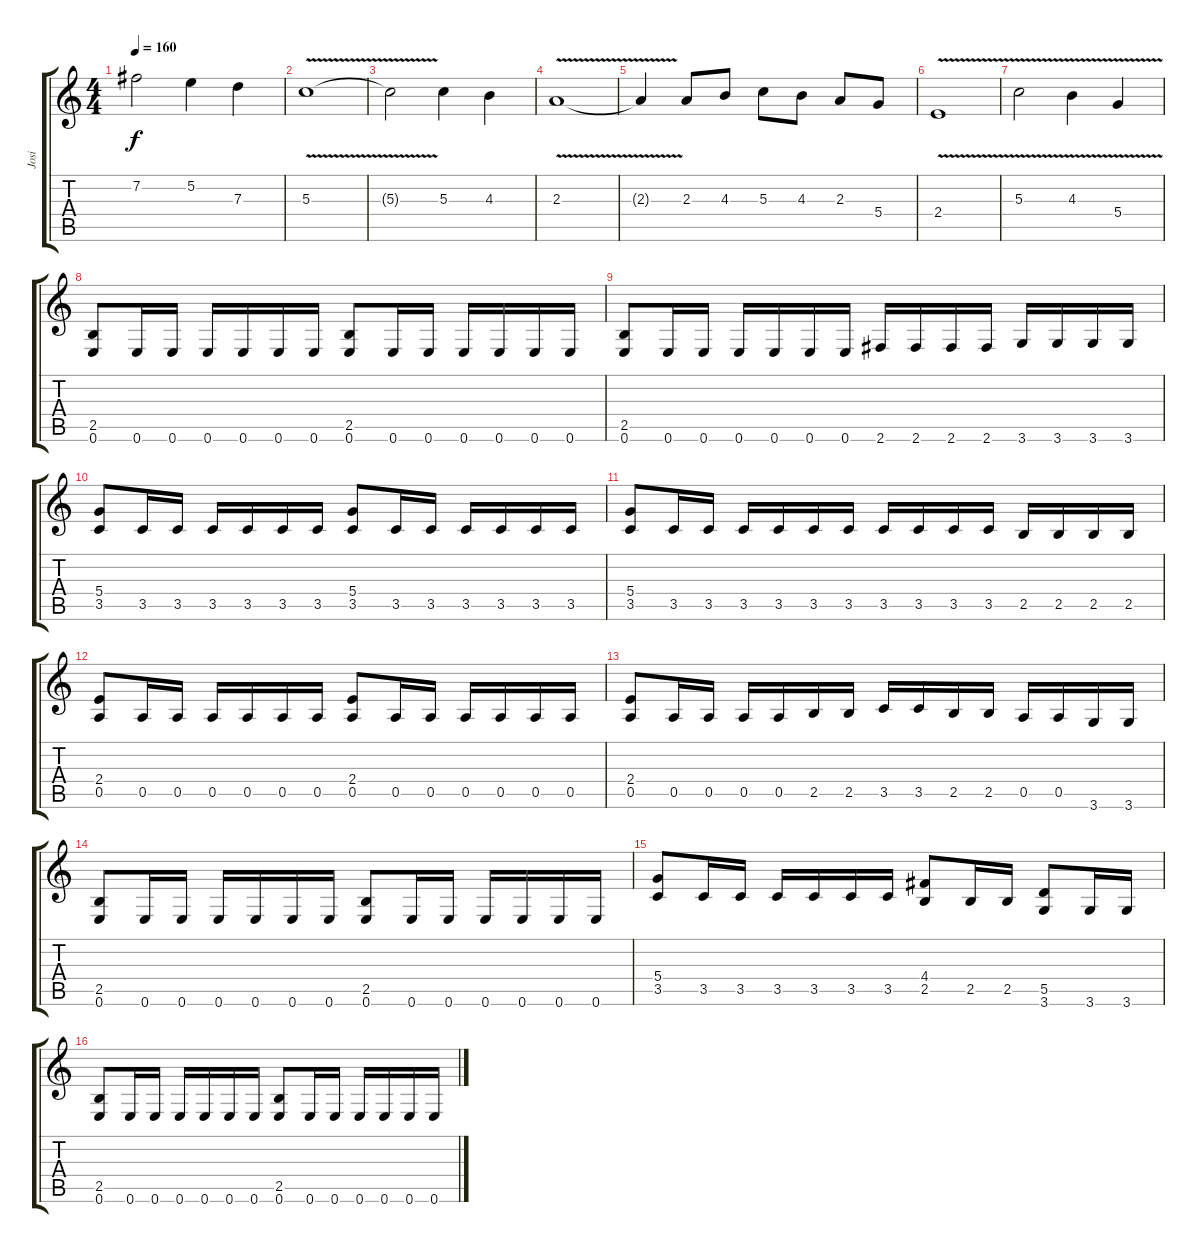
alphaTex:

\track ("Josi" "Josi") {instrument overdrivenguitar}
\staff {score tabs}
\tuning (E4 B3 G3 D3 A2 E2) {hide}
\ts (4 4)
\tempo 160
\clef g2
\ks c
7.2{t}.2{dy f} 5.2.4 7.3.4 |
5.3{v}.1 |
5.3{t}.2 5.3.4 4.3.4 |
2.3{v}.1 |
2.3{t}.4 2.3.8 4.3.8 5.3.8 4.3.8 2.3.8 5.4.8 |
2.4{v}.1 |
5.3{v}.2 4.3{v}.4 5.4{v}.4 |
(2.5 0.6).8 0.6.16 0.6.16 0.6.16 0.6.16 0.6.16 0.6.16 (2.5 0.6).8 0.6.16 0.6.16 0.6.16 0.6.16 0.6.16 0.6.16 |
(2.5 0.6).8 0.6.16 0.6.16 0.6.16 0.6.16 0.6.16 0.6.16 2.6.16 2.6.16 2.6.16 2.6.16 3.6.16 3.6.16 3.6.16 3.6.16 |
(5.4 3.5).8 3.5.16 3.5.16 3.5.16 3.5.16 3.5.16 3.5.16 (5.4 3.5).8 3.5.16 3.5.16 3.5.16 3.5.16 3.5.16 3.5.16 |
(5.4 3.5).8 3.5.16 3.5.16 3.5.16 3.5.16 3.5.16 3.5.16 3.5.16 3.5.16 3.5.16 3.5.16 2.5.16 2.5.16 2.5.16 2.5.16 |
(2.4 0.5).8 0.5.16 0.5.16 0.5.16 0.5.16 0.5.16 0.5.16 (2.4 0.5).8 0.5.16 0.5.16 0.5.16 0.5.16 0.5.16 0.5.16 |
(2.4 0.5).8 0.5.16 0.5.16 0.5.16 0.5.16 2.5.16 2.5.16 3.5.16 3.5.16 2.5.16 2.5.16 0.5.16 0.5.16 3.6.16 3.6.16 |
(2.5 0.6).8 0.6.16 0.6.16 0.6.16 0.6.16 0.6.16 0.6.16 (2.5 0.6).8 0.6.16 0.6.16 0.6.16 0.6.16 0.6.16 0.6.16 |
(5.4 3.5).8 3.5.16 3.5.16 3.5.16 3.5.16 3.5.16 3.5.16 (4.4 2.5).8 2.5.16 2.5.16 (5.5 3.6).8 3.6.16 3.6.16 |
(2.5 0.6).8 0.6.16 0.6.16 0.6.16 0.6.16 0.6.16 0.6.16 (2.5 0.6).8 0.6.16 0.6.16 0.6.16 0.6.16 0.6.16 0.6.16
